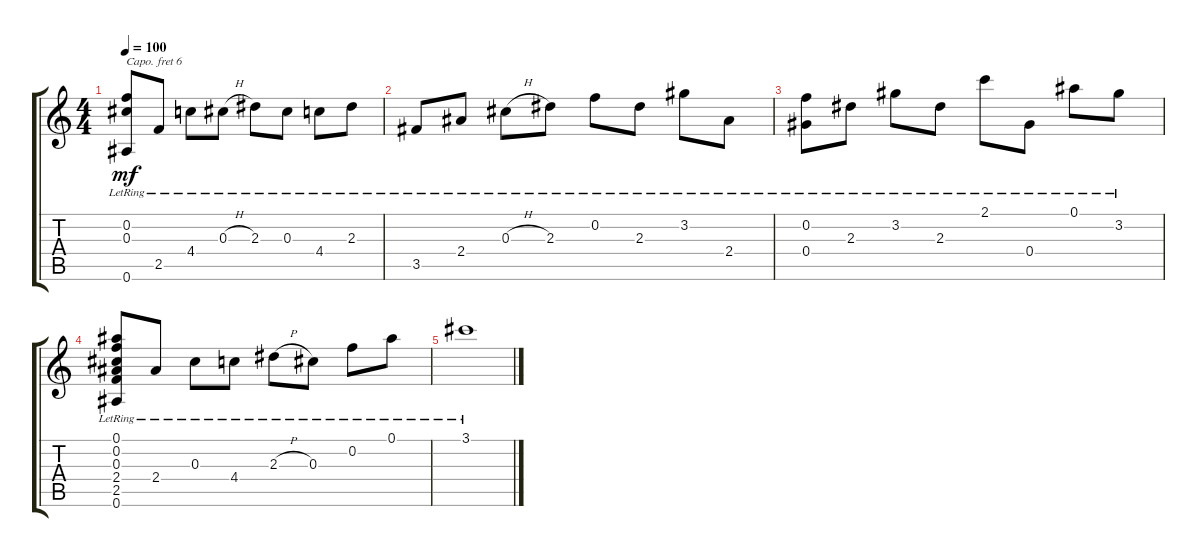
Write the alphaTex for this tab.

\track "" {instrument acousticguitarsteel}
\staff {score tabs}
\capo 6
\tuning (E4 B3 G3 D3 A2 E2) {hide}
\ts (4 4)
\tempo 100
\clef g2
\ks c
(0.2{lr} 0.3{lr} 0.6{lr}).8{dy mf} 2.5{lr}.8 4.4{lr}.8 0.3{h lr}.8 2.3{lr}.8 0.3{lr}.8 4.4{lr}.8 2.3{lr}.8 |
3.5{lr}.8 2.4{lr}.8 0.3{h lr}.8 2.3{lr}.8 0.2{lr}.8 2.3{lr}.8 3.2{lr}.8 2.4{lr}.8 |
(0.2{lr} 0.4{lr}).8 2.3{lr}.8 3.2{lr}.8 2.3{lr}.8 2.1{lr}.8 0.4{lr}.8 0.1{lr}.8 3.2{lr}.8 |
(0.1{lr} 0.2{lr} 0.3{lr} 2.4{lr} 2.5{lr} 0.6{lr}).8 2.4{lr}.8 0.3{lr}.8 4.4{lr}.8 2.3{h lr}.8 0.3{lr}.8 0.2{lr}.8 0.1{lr}.8 |
3.1{lr}.1
